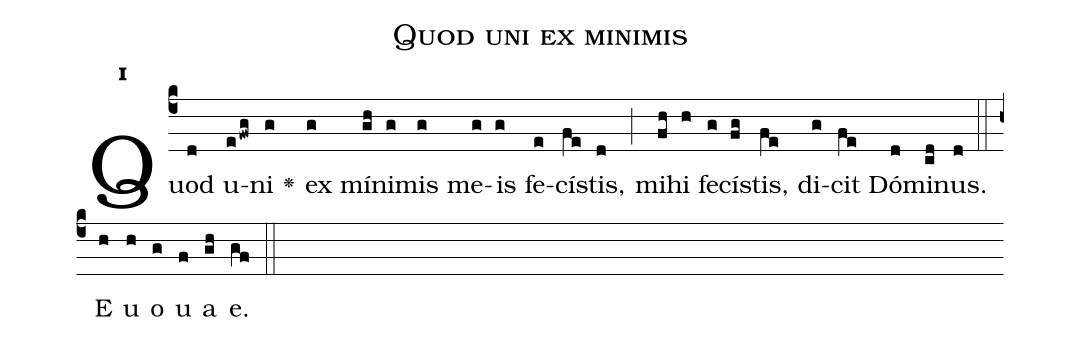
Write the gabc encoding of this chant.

name:Quod uni ex minimis;
office-part:Antiphona;
mode:1;
%%
initial-style: 1;
name: Quod uni ex minimis
book: Antiphonae & Responsoria/Tomus II, p. 20;
occasion: Hebdomada I Quadragesimae Feria II;
office-part: Vesperae Ant E;
user-notes: ;
commentary: ;
annotation: 1f;
centering-scheme: english;
fontsize: 12;
font: OFLSortsMillGoudy;
height: 11;
width: 4.5;
%%
(c4)Quod(d) u(efwg)ni(g) <v>\greheightstar</v>() ex(g) mí(gh)ni(g)mis(g) me(g)is(g) fe(e)cí(fe)stis,(d) (;) mi(fh)hi(h) fe(g)cí(fg)stis,(fe) di(g)cit(fe) Dó(d)mi(cd)nus.(d) (::)
E(h) u(h) o(g) u(f) a(gh) e.(gf) (::)
